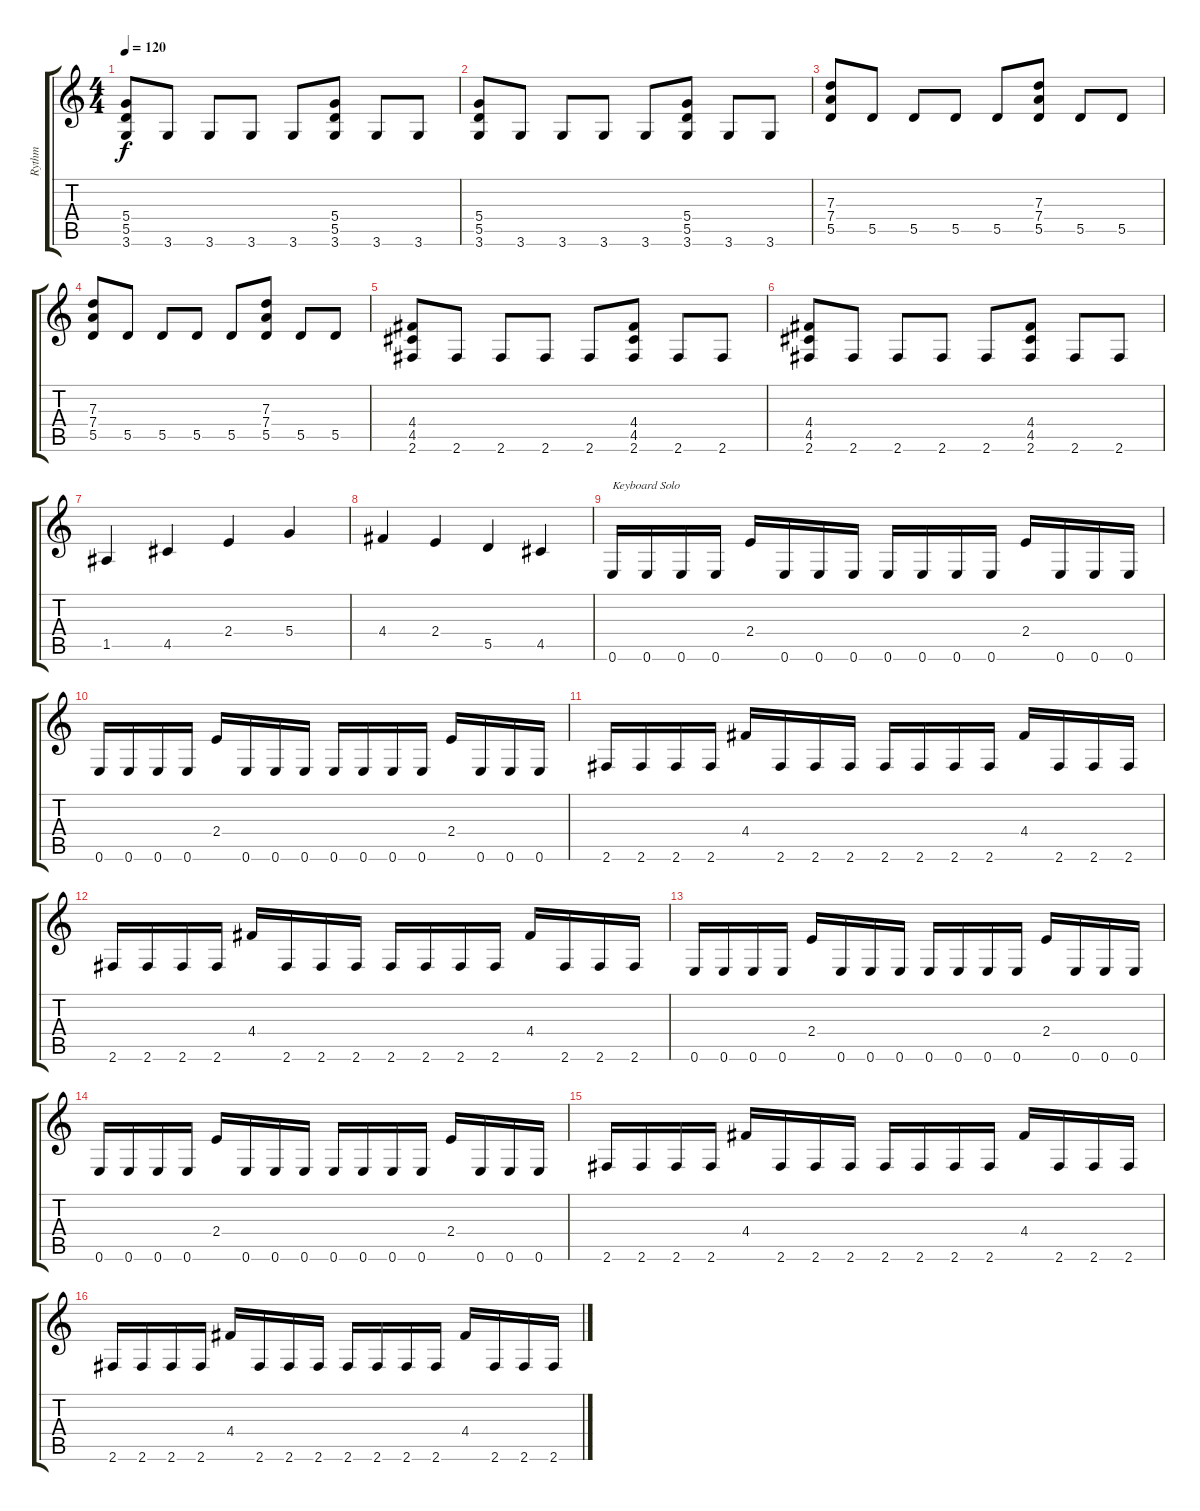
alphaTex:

\track ("Rythm" "Rythm") {instrument distortionguitar}
\staff {score tabs}
\tuning (E4 B3 G3 D3 A2 E2) {hide}
\ts (4 4)
\tempo 120
\clef g2
\ks c
(5.4 5.5 3.6).8{dy f} 3.6.8 3.6.8 3.6.8 3.6.8 (5.4 5.5 3.6).8 3.6.8 3.6.8 |
(5.4 5.5 3.6).8 3.6.8 3.6.8 3.6.8 3.6.8 (5.4 5.5 3.6).8 3.6.8 3.6.8 |
(7.3 7.4 5.5).8 5.5.8 5.5.8 5.5.8 5.5.8 (7.3 7.4 5.5).8 5.5.8 5.5.8 |
(7.3 7.4 5.5).8 5.5.8 5.5.8 5.5.8 5.5.8 (7.3 7.4 5.5).8 5.5.8 5.5.8 |
(4.4 4.5 2.6).8 2.6.8 2.6.8 2.6.8 2.6.8 (4.4 4.5 2.6).8 2.6.8 2.6.8 |
(4.4 4.5 2.6).8 2.6.8 2.6.8 2.6.8 2.6.8 (4.4 4.5 2.6).8 2.6.8 2.6.8 |
1.5.4 4.5.4 2.4.4 5.4.4 |
4.4.4 2.4.4 5.5.4 4.5.4 |
0.6.16{txt "Keyboard Solo"} 0.6.16 0.6.16 0.6.16 2.4.16 0.6.16 0.6.16 0.6.16 0.6.16 0.6.16 0.6.16 0.6.16 2.4.16 0.6.16 0.6.16 0.6.16 |
0.6.16 0.6.16 0.6.16 0.6.16 2.4.16 0.6.16 0.6.16 0.6.16 0.6.16 0.6.16 0.6.16 0.6.16 2.4.16 0.6.16 0.6.16 0.6.16 |
2.6.16 2.6.16 2.6.16 2.6.16 4.4.16 2.6.16 2.6.16 2.6.16 2.6.16 2.6.16 2.6.16 2.6.16 4.4.16 2.6.16 2.6.16 2.6.16 |
2.6.16 2.6.16 2.6.16 2.6.16 4.4.16 2.6.16 2.6.16 2.6.16 2.6.16 2.6.16 2.6.16 2.6.16 4.4.16 2.6.16 2.6.16 2.6.16 |
0.6.16 0.6.16 0.6.16 0.6.16 2.4.16 0.6.16 0.6.16 0.6.16 0.6.16 0.6.16 0.6.16 0.6.16 2.4.16 0.6.16 0.6.16 0.6.16 |
0.6.16 0.6.16 0.6.16 0.6.16 2.4.16 0.6.16 0.6.16 0.6.16 0.6.16 0.6.16 0.6.16 0.6.16 2.4.16 0.6.16 0.6.16 0.6.16 |
2.6.16 2.6.16 2.6.16 2.6.16 4.4.16 2.6.16 2.6.16 2.6.16 2.6.16 2.6.16 2.6.16 2.6.16 4.4.16 2.6.16 2.6.16 2.6.16 |
2.6.16 2.6.16 2.6.16 2.6.16 4.4.16 2.6.16 2.6.16 2.6.16 2.6.16 2.6.16 2.6.16 2.6.16 4.4.16 2.6.16 2.6.16 2.6.16
